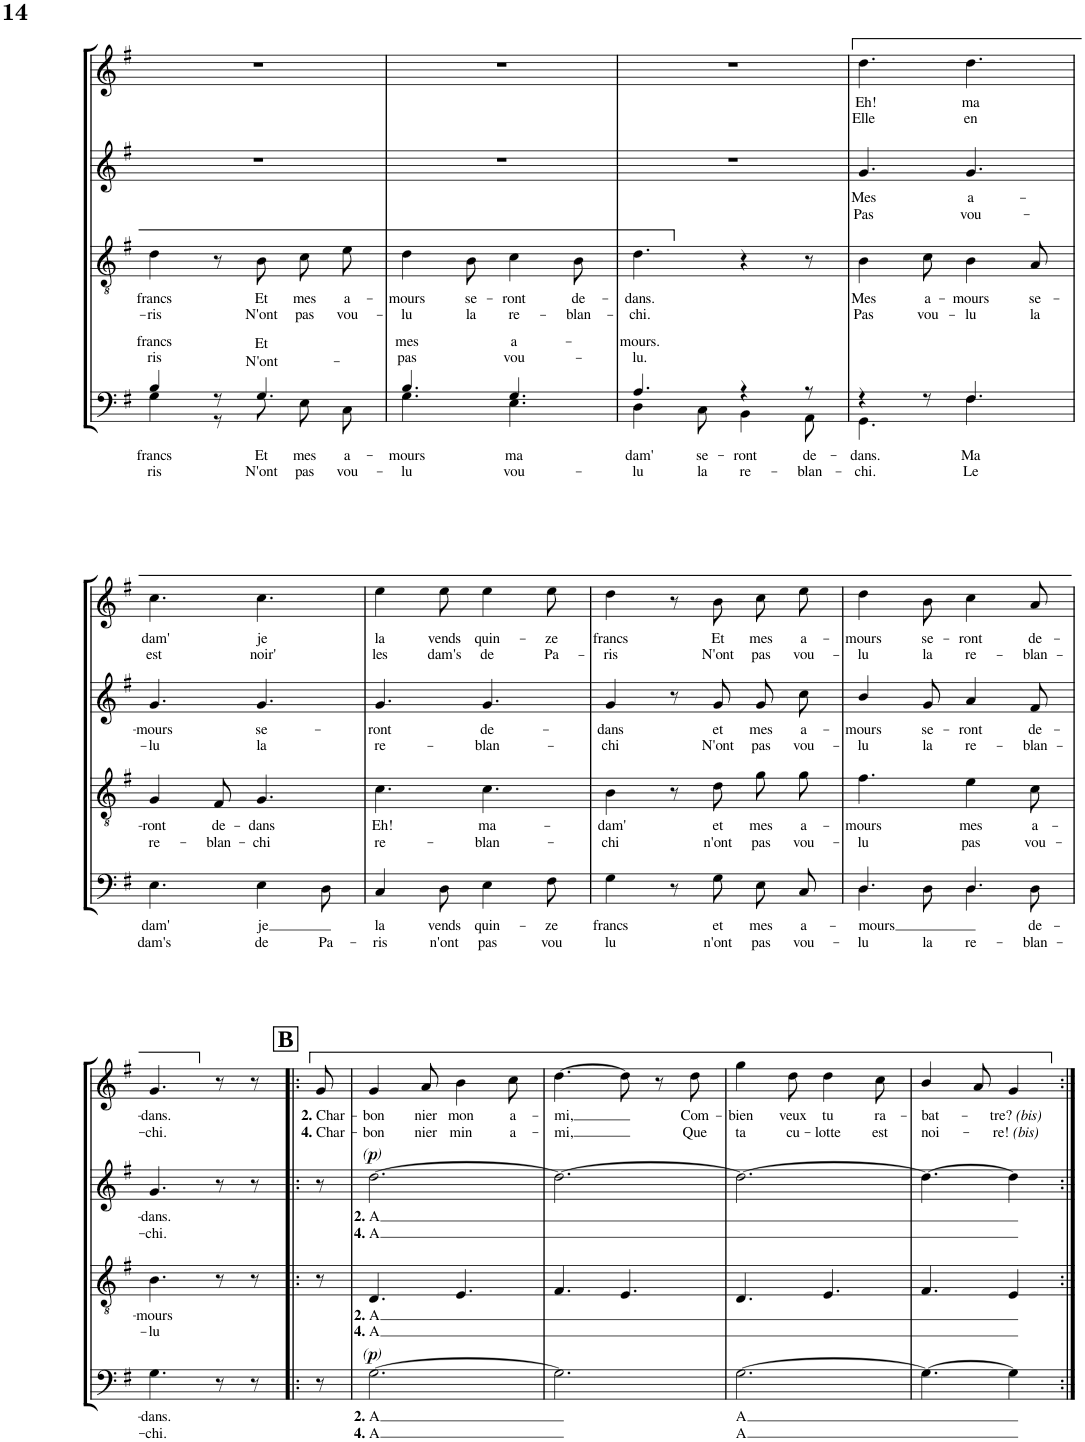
**kern	**text	**text	**text	**dynam	**kern	**text	**text	**kern	**text	**text	**dynam	**kern	**text	**text	**kern
*part5	*part5	*part5	*part5	*part5	*part4	*part4	*part4	*part3	*part3	*part3	*part3	*part2	*part2	*part2	*part1
*staff5	*staff5	*staff5	*staff5	*staff5	*staff4	*staff4	*staff4	*staff3	*staff3	*staff3	*staff3	*staff2	*staff2	*staff2	*staff1
*I"BASSES	*	*	*	*	*I"TÉNORS	*	*	*I"CONTRALTOS	*	*	*	*I"SOPRANOS	*	*	*I"Soprano solo
!!LO:PB:g=z
*clefF4	*	*	*	*	*clefGv2	*	*	*clefG2	*	*	*	*clefG2	*	*	*clefG2
*k[f#]	*	*	*	*	*k[f#]	*	*	*k[f#]	*	*	*	*k[f#]	*	*	*k[f#]
*M6/8	*	*	*	*	*M6/8	*	*	*M6/8	*	*	*	*M6/8	*	*	*M6/8
=10	=10	=10	=10	=10	=10	=10	=10	=10	=10	=10	=10	=10	=10	=10	=10
!	!	!LO:LY:a	!LO:LY:a	!	!	!	!	!	!	!	!	!	!	!	!
*^	*	*	*	*	*	*	*	*	*	*	*	*	*	*	*
!	!	!LO:LY:b	!LO:LY:b	!	!	!	!LO:LY:b	!LO:LY:b	!	!	!	!	!	!	!	!
4B/	4G\	francs	-ris	-ris	.	4d\	francs	-ris	2.r	.	.	.	2.r	.	.	2.r
8r	8r	.	.	.	.	8r	.	.	.	.	.	.	.	.	.	.
!	!	!LO:LY:a	!LO:LY:a	!	!	!	!	!	!	!	!	!	!	!	!	!
!	!	!LO:LY:b	!LO:LY:b	!	!	!	!LO:LY:b	!LO:LY:b	!	!	!	!	!	!	!	!
4.G/	8GL	Et	N'ont	.	.	8B\L	Et	N'ont	.	.	.	.	.	.	.	.
!	!	!LO:LY:b	!LO:LY:b	!	!	!	!LO:LY:b	!LO:LY:b	!	!	!	!	!	!	!	!
.	8E\	mes	pas	.	.	8c\	mes	pas	.	.	.	.	.	.	.	.
!	!	!LO:LY:b	!LO:LY:b	!	!	!	!LO:LY:b	!LO:LY:b	!	!	!	!	!	!	!	!
.	8C\J	a-	vou-	.	.	8e\J	a-	vou-	.	.	.	.	.	.	.	.
=11	=11	=11	=11	=11	=11	=11	=11	=11	=11	=11	=11	=11	=11	=11	=11	=11
!	!	!	!LO:LY:a	!LO:LY:a	!	!	!	!	!	!	!	!	!	!	!	!
!	!	!LO:LY:b	!LO:LY:b	!	!	!	!LO:LY:b	!LO:LY:b	!	!	!	!	!	!	!	!
4.B/	4.G\	-mours	-lu	pas	.	4d\	-mours	-lu	2.r	.	.	.	2.r	.	.	2.r
!	!	!	!	!	!	!	!LO:LY:b	!LO:LY:b	!	!	!	!	!	!	!	!
.	.	.	.	.	.	8B\	se-	la	.	.	.	.	.	.	.	.
!	!	!	!LO:LY:a	!LO:LY:a	!	!	!	!	!	!	!	!	!	!	!	!
!	!	!LO:LY:b	!LO:LY:b	!	!	!	!LO:LY:b	!LO:LY:b	!	!	!	!	!	!	!	!
4.G/	4.E\	ma	vou-	vou-	.	4c\	-ront	re-	.	.	.	.	.	.	.	.
!	!	!	!	!	!	!	!LO:LY:b	!LO:LY:b	!	!	!	!	!	!	!	!
.	.	.	.	.	.	8B\	de-	-blan-	.	.	.	.	.	.	.	.
=12	=12	=12	=12	=12	=12	=12	=12	=12	=12	=12	=12	=12	=12	=12	=12	=12
!	!	!	!LO:LY:a	!LO:LY:a	!	!	!	!	!	!	!	!	!	!	!	!
!	!	!LO:LY:b	!LO:LY:b	!	!	!	!LO:LY:b	!LO:LY:b	!	!	!	!	!	!	!	!
4.A/	4D\	dam'	-lu	-lu.	.	4.d\	-dans.	-chi.	2.r	.	.	.	2.r	.	.	2.r
!	!	!LO:LY:b	!LO:LY:b	!	!	!	!	!	!	!	!	!	!	!	!	!
.	8C\	se-	la	.	.	.	.	.	.	.	.	.	.	.	.	.
!	!	!LO:LY:b	!LO:LY:b	!	!	!	!	!	!	!	!	!	!	!	!	!
4r	4BB\	-ront	re-	.	.	4r	.	.	.	.	.	.	.	.	.	.
!	!	!LO:LY:b	!LO:LY:b	!	!	!	!	!	!	!	!	!	!	!	!	!
8r	8AA\	de-	-blan-	.	.	8r	.	.	.	.	.	.	.	.	.	.
=13	=13	=13	=13	=13	=13	=13	=13	=13	=13	=13	=13	=13	=13	=13	=13	=13
!	!	!LO:LY:b	!LO:LY:b	!	!	!	!LO:LY:b	!LO:LY:b	!	!LO:LY:b	!LO:LY:b	!	!	!LO:LY:b	!LO:LY:b	!
4r	4.GG\	-dans.	-chi.	.	.	4B\	Mes	Pas	4.g/	Mes	Pas	.	4.dd\	Eh!	Elle	2.r
!	!	!	!	!	!	!	!LO:LY:b	!LO:LY:b	!	!	!	!	!	!	!	!
8r	.	.	.	.	.	8c\	a-	vou-	.	.	.	.	.	.	.	.
!	!	!LO:LY:b	!LO:LY:b	!	!	!	!LO:LY:b	!LO:LY:b	!	!LO:LY:b	!LO:LY:b	!	!	!LO:LY:b	!LO:LY:b	!
4.F#/	4.F#\	Ma	Le	.	.	4B\	-mours	-lu	4.g/	a-	vou-	.	4.dd\	ma	en	.
!	!	!	!	!	!	!	!LO:LY:b	!LO:LY:b	!	!	!	!	!	!	!	!
.	.	.	.	.	.	8A/	se-	la	.	.	.	.	.	.	.	.
*v	*v	*	*	*	*	*	*	*	*	*	*	*	*	*	*	*
!!LO:LB:g=z
=14	=14	=14	=14	=14	=14	=14	=14	=14	=14	=14	=14	=14	=14	=14	=14
!	!LO:LY:b	!LO:LY:b	!	!	!	!LO:LY:b	!LO:LY:b	!	!LO:LY:b	!LO:LY:b	!	!	!LO:LY:b	!LO:LY:b	!
4.E\	dam'	dam's	.	.	4G/	-ront	re-	4.g/	-mours	-lu	.	4.cc\	dam'	est	2.r
!	!	!	!	!	!	!LO:LY:b	!LO:LY:b	!	!	!	!	!	!	!	!
.	.	.	.	.	8F#/	de-	-blan-	.	.	.	.	.	.	.	.
!	!LO:LY:b	!LO:LY:b	!	!	!	!LO:LY:b	!LO:LY:b	!	!LO:LY:b	!LO:LY:b	!	!	!LO:LY:b	!LO:LY:b	!
4E\	je	de	.	.	4.G/	-dans	-chi	4.g/	se-	la	.	4.cc\	je	noir'	.
!	!	!LO:LY:b	!	!	!	!	!	!	!	!	!	!	!	!	!
8D\	.	Pa-	.	.	.	.	.	.	.	.	.	.	.	.	.
=15	=15	=15	=15	=15	=15	=15	=15	=15	=15	=15	=15	=15	=15	=15	=15
!	!LO:LY:b	!LO:LY:b	!	!	!	!LO:LY:b	!LO:LY:b	!	!LO:LY:b	!LO:LY:b	!	!	!LO:LY:b	!LO:LY:b	!
4C/	la	-ris	.	.	4.c\	-Eh!	re-	4.g/	-ront	re-	.	4ee\	la	les	2.r
!	!LO:LY:b	!LO:LY:b	!	!	!	!	!	!	!	!	!	!	!LO:LY:b	!LO:LY:b	!
8D\	vends	n'ont	.	.	.	.	.	.	.	.	.	8ee\	vends	dam's	.
!	!LO:LY:b	!LO:LY:b	!	!	!	!LO:LY:b	!LO:LY:b	!	!LO:LY:b	!LO:LY:b	!	!	!LO:LY:b	!LO:LY:b	!
4E\	quin-	pas	.	.	4.c\	ma-	-blan-	4.g/	de-	-blan-	.	4ee\	quin-	de	.
!	!LO:LY:b	!LO:LY:b	!	!	!	!	!	!	!	!	!	!	!LO:LY:b	!LO:LY:b	!
8F#\	-ze	vou	.	.	.	.	.	.	.	.	.	8ee\	-ze	Pa-	.
=16	=16	=16	=16	=16	=16	=16	=16	=16	=16	=16	=16	=16	=16	=16	=16
!	!LO:LY:b	!LO:LY:b	!	!	!	!LO:LY:b	!LO:LY:b	!	!LO:LY:b	!LO:LY:b	!	!	!LO:LY:b	!LO:LY:b	!
4G\	francs	lu	.	.	4B\	-dam'	-chi	4g/	-dans	-chi	.	4dd\	francs	-ris	2.r
8r	.	.	.	.	8r	.	.	8r	.	.	.	8r	.	.	.
!	!LO:LY:b	!LO:LY:b	!	!	!	!LO:LY:b	!LO:LY:b	!	!LO:LY:b	!LO:LY:b	!	!	!LO:LY:b	!LO:LY:b	!
8G\L	et	n'ont	.	.	8d\L	et	n'ont	8g/L	et	N'ont	.	8b\L	Et	N'ont	.
!	!LO:LY:b	!LO:LY:b	!	!	!	!LO:LY:b	!LO:LY:b	!	!LO:LY:b	!LO:LY:b	!	!	!LO:LY:b	!LO:LY:b	!
8E\	mes	pas	.	.	8g\	mes	pas	8g/	mes	pas	.	8cc\	mes	pas	.
!	!LO:LY:b	!LO:LY:b	!	!	!	!LO:LY:b	!LO:LY:b	!	!LO:LY:b	!LO:LY:b	!	!	!LO:LY:b	!LO:LY:b	!
8C\J	a-	vou-	.	.	8g\J	a-	vou-	8cc/J	a-	vou-	.	8ee\J	a-	vou-	.
=17	=17	=17	=17	=17	=17	=17	=17	=17	=17	=17	=17	=17	=17	=17	=17
!	!LO:LY:b	!LO:LY:b	!	!	!	!LO:LY:b	!LO:LY:b	!	!LO:LY:b	!LO:LY:b	!	!	!LO:LY:b	!LO:LY:b	!
*^	*	*	*	*	*	*	*	*	*	*	*	*	*	*	*
4.D/	4D\	-mours	-lu	.	.	4.f#\	-mours	-lu	4b/	-mours	-lu	.	4dd\	-mours	-lu	2.r
!	!	!	!LO:LY:b	!	!	!	!	!	!	!LO:LY:b	!LO:LY:b	!	!	!LO:LY:b	!LO:LY:b	!
.	8D\	.	la	.	.	.	.	.	8g/	se-	la	.	8b\	se-	la	.
!	!	!	!LO:LY:b	!	!	!	!LO:LY:b	!LO:LY:b	!	!LO:LY:b	!LO:LY:b	!	!	!LO:LY:b	!LO:LY:b	!
4.D/	4D\	.	re-	.	.	4e\	mes	pas	4a/	-ront	re-	.	4cc\	-ront	re-	.
!	!	!LO:LY:b	!LO:LY:b	!	!	!	!LO:LY:b	!LO:LY:b	!	!LO:LY:b	!LO:LY:b	!	!	!LO:LY:b	!LO:LY:b	!
.	8D\	de-	-blan-	.	.	8c\	a-	vou-	8f#/	de-	-blan-	.	8a/	de-	-blan-	.
!!LO:LB:g=z
=18	=18	=18	=18	=18	=18	=18	=18	=18	=18	=18	=18	=18	=18	=18	=18	=18
!	!	!LO:LY:b	!LO:LY:b	!	!	!	!LO:LY:b	!LO:LY:b	!	!LO:LY:b	!LO:LY:b	!	!	!LO:LY:b	!LO:LY:b	!
*v	*v	*	*	*	*	*	*	*	*	*	*	*	*	*	*	*
4.G\	-dans.	-chi.	.	.	4.B\	-mours	-lu	4.g/	-dans.	-chi.	.	4.g/	-dans.	-chi.	2.r
8r	.	.	.	.	8r	.	.	8r	.	.	.	8r	.	.	.
8r	.	.	.	.	8r	.	.	8r	.	.	.	8r	.	.	.
8ryy	.	.	.	.	8ryy	.	.	8ryy	.	.	.	8ryy	.	.	.
!!LO:REH:place=s1:a:B:cj:fs=16:t=B
=19!|:	=19!|:	=19!|:	=19!|:	=19!|:	=19!|:	=19!|:	=19!|:	=19!|:	=19!|:	=19!|:	=19!|:	=19!|:	=19!|:	=19!|:	=19!|:
!	!	!	!	!	!	!	!	!	!	!	!	!	!LO:LY:b	!LO:LY:b	!
8r	.	.	.	.	8r	.	.	8r	.	.	.	8g/	2. Char	4. Char	2.r
2ryy	.	.	.	.	2ryy	.	.	2ryy	.	.	.	2ryy	.	.	.
8ryy	.	.	.	.	8ryy	.	.	8ryy	.	.	.	8ryy	.	.	.
=20	=20	=20	=20	=20	=20	=20	=20	=20	=20	=20	=20	=20	=20	=20	=20
!	!LO:LY:b	!LO:LY:b	!	!LO:DY:a	!	!LO:LY:b	!LO:LY:b	!	!LO:LY:b	!LO:LY:b	!	!	!LO:LY:b	!LO:LY:b	!
!	!	!	!	!LO:DY:n=1:a	!	!	!	!	!	!	!	!	!	!	!
!	!	!	!	!LO:DY:n=2:a	!	!	!	!	!	!	!LO:DY:a	!	!	!	!
!	!	!	!	!	!	!	!	!	!	!	!LO:DY:n=1:a	!	!	!	!
!	!	!	!	!	!	!	!	!	!	!	!LO:DY:n=2:a	!	!	!	!
[2.G\	2. A	4. A	.	other-dynamics p other-dynamics	4.d/	2. A	4. A	[2.d\	2. A	4. A	other-dynamics p other-dynamics	4g/	-bon	-bon	2.r
!	!	!	!	!	!	!	!	!	!	!	!	!	!LO:LY:b	!LO:LY:b	!
.	.	.	.	.	.	.	.	.	.	.	.	8a/	nier	nier	.
!	!	!	!	!	!	!	!	!	!	!	!	!	!LO:LY:b	!LO:LY:b	!
.	.	.	.	.	4.e/	.	.	.	.	.	.	4b\	mon	min	.
!	!	!	!	!	!	!	!	!	!	!	!	!	!LO:LY:b	!LO:LY:b	!
.	.	.	.	.	.	.	.	.	.	.	.	8cc\	a-	a-	.
=21	=21	=21	=21	=21	=21	=21	=21	=21	=21	=21	=21	=21	=21	=21	=21
!	!	!	!	!	!	!	!	!	!	!	!	!	!LO:LY:b	!LO:LY:b	!
2.G\]	.	.	.	.	4.f#/	.	.	2.d\_	.	.	.	[4.dd\	-mi,	-mi,	2.r
.	.	.	.	.	4.e/	.	.	.	.	.	.	8dd\]	.	.	.
.	.	.	.	.	.	.	.	.	.	.	.	8r	.	.	.
!	!	!	!	!	!	!	!	!	!	!	!	!	!LO:LY:b	!LO:LY:b	!
.	.	.	.	.	.	.	.	.	.	.	.	8dd\	Com-	Que	.
=22	=22	=22	=22	=22	=22	=22	=22	=22	=22	=22	=22	=22	=22	=22	=22
!	!LO:LY:b	!LO:LY:b	!	!	!	!	!	!	!	!	!	!	!LO:LY:b	!LO:LY:b	!
[2.G\	A	A	.	.	4.d/	.	.	2.d\_	.	.	.	4gg\	-bien	ta	2.r
!	!	!	!	!	!	!	!	!	!	!	!	!	!LO:LY:b	!LO:LY:b	!
.	.	.	.	.	.	.	.	.	.	.	.	8dd\	veux	cu-	.
!	!	!	!	!	!	!	!	!	!	!	!	!	!LO:LY:b	!LO:LY:b	!
.	.	.	.	.	4.e/	.	.	.	.	.	.	4dd\	tu	-lotte	.
!	!	!	!	!	!	!	!	!	!	!	!	!	!LO:LY:b	!LO:LY:b	!
.	.	.	.	.	.	.	.	.	.	.	.	8cc\	ra-	est	.
=23	=23	=23	=23	=23	=23	=23	=23	=23	=23	=23	=23	=23	=23	=23	=23
!	!	!	!	!	!	!	!	!	!	!	!	!	!LO:LY:b	!LO:LY:b	!
4.G\_	.	.	.	.	4.f#/	.	.	4.d\_	.	.	.	4b/	-bat-	-noi-	2.r
.	.	.	.	.	.	.	.	.	.	.	.	8a/	.	.	.
!	!	!	!	!	!	!	!	!	!	!	!	!	!LO:LY:b	!LO:LY:b	!
4G\]	.	.	.	.	4e/	.	.	4d\]	.	.	.	4g/	-tre? (bis)	-re! (bis)	.
8ryy	.	.	.	.	8ryy	.	.	8ryy	.	.	.	8ryy	.	.	.
=:|!	=:|!	=:|!	=:|!	=:|!	=:|!	=:|!	=:|!	=:|!	=:|!	=:|!	=:|!	=:|!	=:|!	=:|!	=:|!
*-	*-	*-	*-	*-	*-	*-	*-	*-	*-	*-	*-	*-	*-	*-	*-
